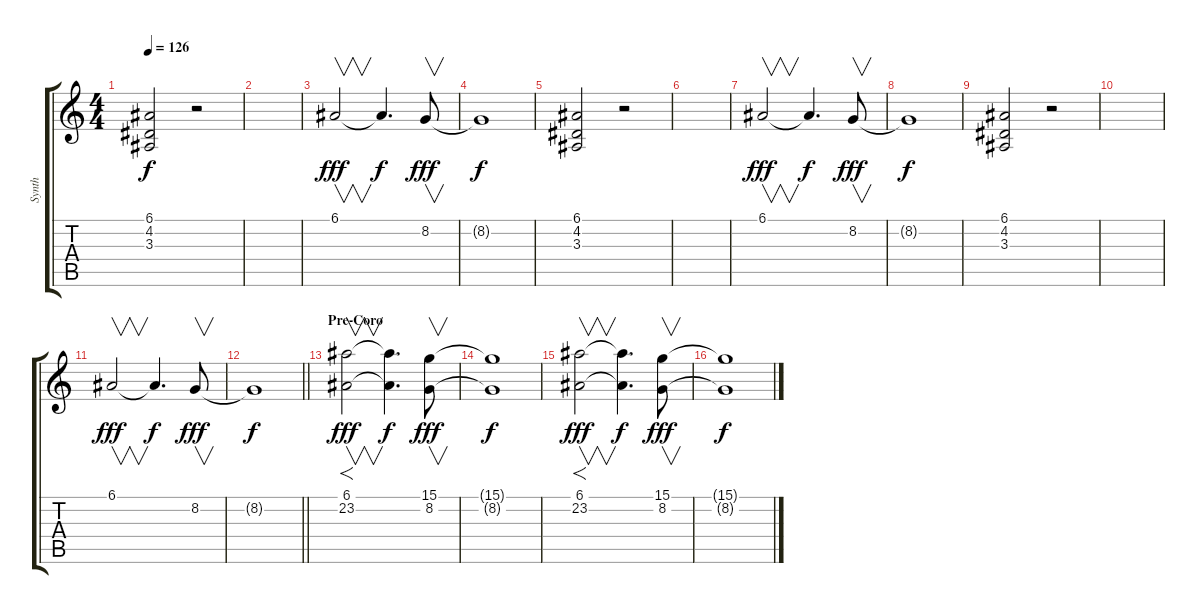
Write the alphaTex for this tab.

\track ("Synth" "Synth") {instrument stringensemble1}
\staff {score tabs}
\tuning (E4 B3 G3 D3 A2 E2) {hide}
\ts (4 4)
\tempo 126
\clef g2
\ks c
(6.1 4.2 3.3).2{dy f} r.2 |
|
6.1.2{v dy fff} 6.1{t}.4{d dy f} 8.2.8{v dy fff} |
8.2{t}.1{dy f} |
(6.1 4.2 3.3).2 r.2 |
|
6.1.2{v dy fff} 6.1{t}.4{d dy f} 8.2.8{v dy fff} |
8.2{t}.1{dy f} |
(6.1 4.2 3.3).2 r.2 |
|
6.1.2{v dy fff} 6.1{t}.4{d dy f} 8.2.8{v dy fff} |
\barLineRight lightlight
8.2{t}.1{dy f} |
\section ("" "Pre-Coro")
(6.1 23.2).2{f v dy fff} (6.1{t} 23.2{t}).4{d dy f} (15.1 8.2).8{v dy fff} |
(15.1{t} 8.2{t}).1{dy f} |
(6.1 23.2).2{f v dy fff} (6.1{t} 23.2{t}).4{d dy f} (15.1 8.2).8{v dy fff} |
(15.1{t} 8.2{t}).1{dy f}
